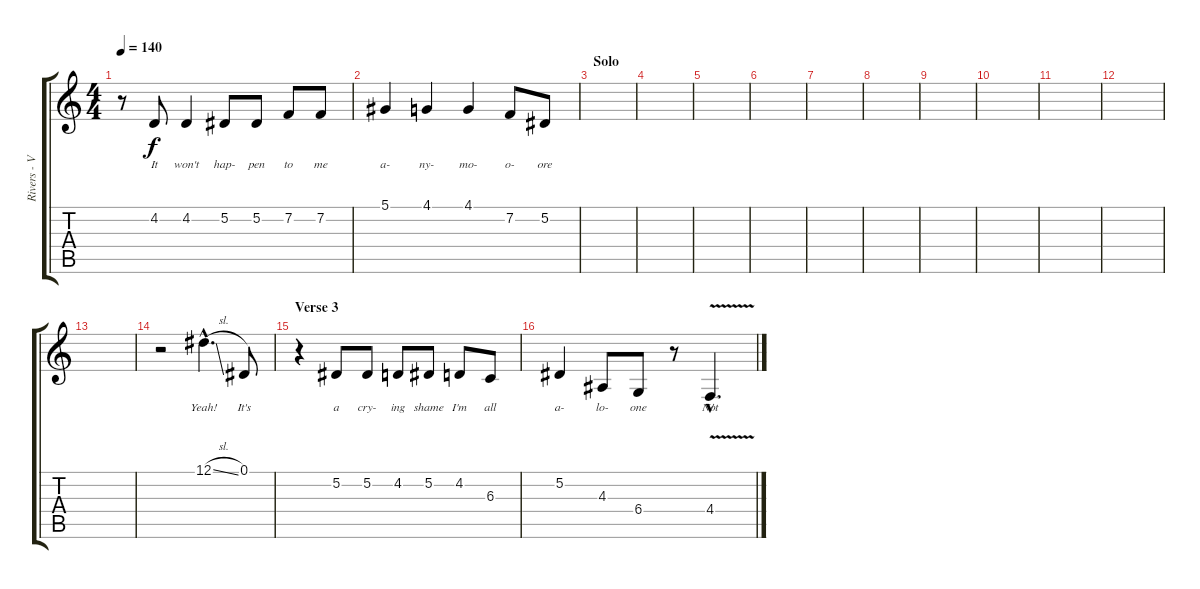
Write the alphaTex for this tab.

\track ("Rivers - Vocals" "Rivers - V") {instrument lead2sawtooth}
\staff {score tabs}
\tuning (Eb4 Bb3 Gb3 Db3 Ab2 Eb2) {hide}
\ts (4 4)
\tempo 140
\clef g2
\ks c
r.8{dy f} 4.2.8{lyrics (0 "It") lyrics (1 "") lyrics (2 "") lyrics (3 "") lyrics (4 "")} 4.2.4{lyrics (0 "won't") lyrics (1 "") lyrics (2 "") lyrics (3 "") lyrics (4 "")} 5.2.8{lyrics (0 "hap-") lyrics (1 "") lyrics (2 "") lyrics (3 "") lyrics (4 "")} 5.2.8{lyrics (0 "pen") lyrics (1 "") lyrics (2 "") lyrics (3 "") lyrics (4 "")} 7.2.8{lyrics (0 "to") lyrics (1 "") lyrics (2 "") lyrics (3 "") lyrics (4 "")} 7.2.8{lyrics (0 "me") lyrics (1 "") lyrics (2 "") lyrics (3 "") lyrics (4 "")} |
5.1.4{lyrics (0 "a-") lyrics (1 "") lyrics (2 "") lyrics (3 "") lyrics (4 "")} 4.1.4{lyrics (0 "ny-") lyrics (1 "") lyrics (2 "") lyrics (3 "") lyrics (4 "")} 4.1.4{lyrics (0 "mo-") lyrics (1 "") lyrics (2 "") lyrics (3 "") lyrics (4 "")} 7.2.8{lyrics (0 "o-") lyrics (1 "") lyrics (2 "") lyrics (3 "") lyrics (4 "")} 5.2.8{lyrics (0 "ore") lyrics (1 "") lyrics (2 "") lyrics (3 "") lyrics (4 "")} |
\section ("" "Solo")
|
|
|
|
|
|
|
|
|
|
|
r.2 12.1{sl hac}.4{d lyrics (0 "Yeah!") lyrics (1 "") lyrics (2 "") lyrics (3 "") lyrics (4 "")} 0.1.8{lyrics (0 "It's") lyrics (1 "") lyrics (2 "") lyrics (3 "") lyrics (4 "")} |
\section ("" "Verse 3")
r.4 5.2.8{lyrics (0 "a") lyrics (1 "") lyrics (2 "") lyrics (3 "") lyrics (4 "")} 5.2.8{lyrics (0 "cry-") lyrics (1 "") lyrics (2 "") lyrics (3 "") lyrics (4 "")} 4.2.8{lyrics (0 "ing") lyrics (1 "") lyrics (2 "") lyrics (3 "") lyrics (4 "")} 5.2.8{lyrics (0 "shame") lyrics (1 "") lyrics (2 "") lyrics (3 "") lyrics (4 "")} 4.2.8{lyrics (0 "I'm") lyrics (1 "") lyrics (2 "") lyrics (3 "") lyrics (4 "")} 6.3.8{lyrics (0 "all") lyrics (1 "") lyrics (2 "") lyrics (3 "") lyrics (4 "")} |
5.2.4{lyrics (0 "a-") lyrics (1 "") lyrics (2 "") lyrics (3 "") lyrics (4 "")} 4.3.8{lyrics (0 "lo-") lyrics (1 "") lyrics (2 "") lyrics (3 "") lyrics (4 "")} 6.4.8{lyrics (0 "one") lyrics (1 "") lyrics (2 "") lyrics (3 "") lyrics (4 "")} r.8 4.4{v hac}.4{d lyrics (0 "Not") lyrics (1 "") lyrics (2 "") lyrics (3 "") lyrics (4 "")}
